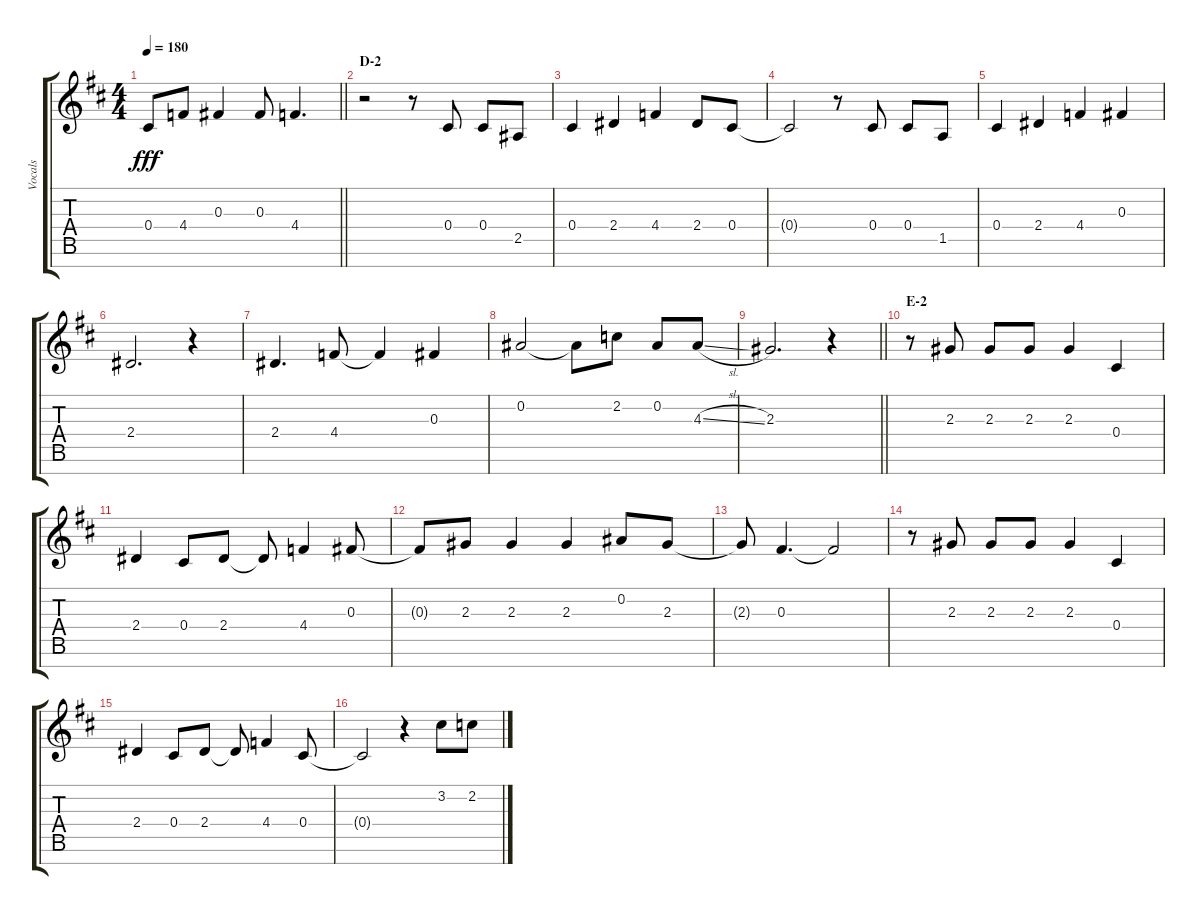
\track ("Vocals" "Vocals") {instrument voiceoohs}
\staff {score tabs}
\tuning (Eb5 Bb4 Gb4 Db4 Ab3 Eb3 Bb2) {hide}
\ts (4 4)
\tempo 180
\clef g2
\barLineRight lightlight
\ks d
0.4{t}.8{dy fff} 4.4.8 0.3.4 0.3.8 4.4.4{d} |
\section ("" "D-2")
r.2 r.8 0.4.8 0.4.8 2.5.8 |
0.4.4 2.4.4 4.4.4 2.4.8 0.4.8 |
0.4{t}.2 r.8 0.4.8 0.4.8 1.5.8 |
0.4.4 2.4.4 4.4.4 0.3.4 |
2.4.2{d} r.4 |
2.4.4{d} 4.4.8 4.4{t}.4 0.3.4 |
0.2.2 0.2{t}.8 2.2.8 0.2.8 4.3{sl}.8 |
\barLineRight lightlight
2.3.2{d} r.4 |
\section ("" "E-2")
r.8 2.3.8 2.3.8 2.3.8 2.3.4 0.4.4 |
2.4.4 0.4.8 2.4.8 2.4{t}.8 4.4.4 0.3.8 |
0.3{t}.8 2.3.8 2.3.4 2.3.4 0.2.8 2.3.8 |
2.3{t}.8 0.3.4{d} 0.3{t}.2 |
r.8 2.3.8 2.3.8 2.3.8 2.3.4 0.4.4 |
2.4.4 0.4.8 2.4.8 2.4{t}.8 4.4.4 0.4.8 |
0.4{t}.2 r.4 3.2.8 2.2.8
